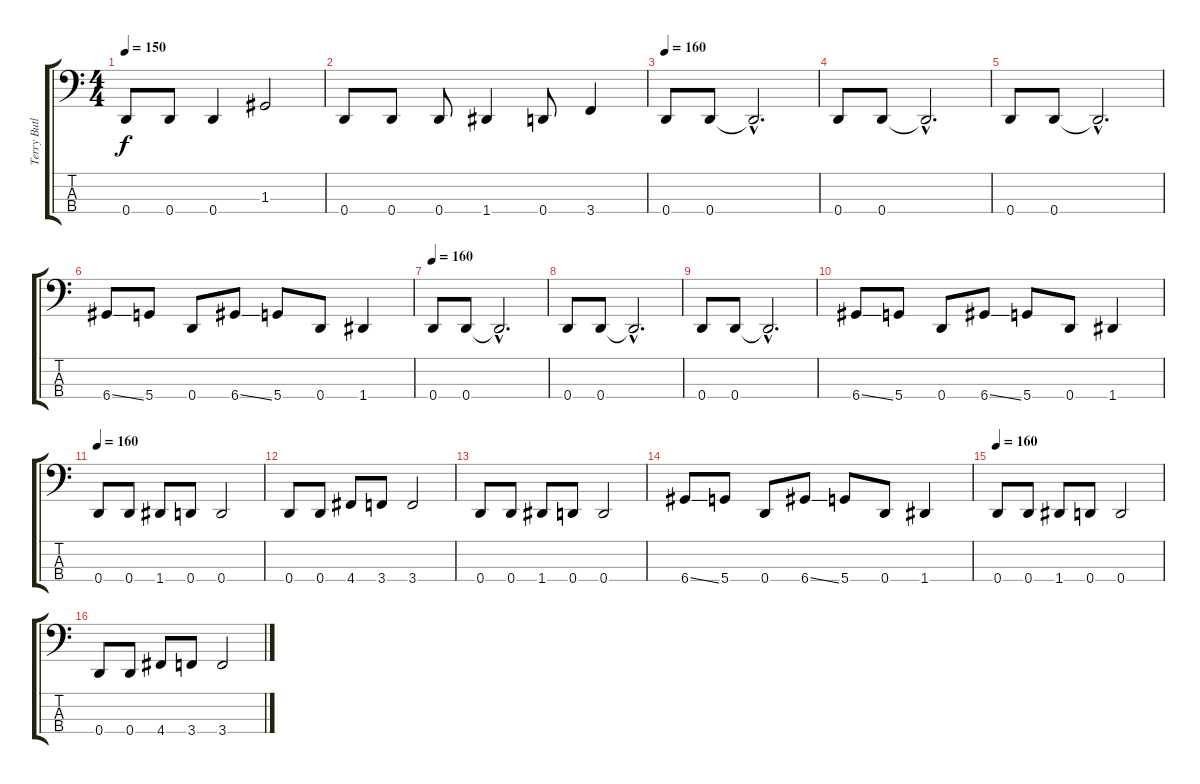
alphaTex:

\track ("Terry Butler (Bass)" "Terry Butl") {instrument electricbasspick}
\staff {score tabs}
\tuning (F2 C2 G1 D1) {hide}
\ts (4 4)
\tempo 150
\clef f4
\ks c
0.4.8{dy f} 0.4.8 0.4.4 1.3.2 |
0.4.8 0.4.8 0.4.8 1.4.4 0.4.8 3.4.4 |
\tempo 160
0.4.8 0.4.8 0.4{hac t}.2{d} |
0.4.8 0.4.8 0.4{hac t}.2{d} |
0.4.8 0.4.8 0.4{hac t}.2{d} |
6.4{ss}.8 5.4.8 0.4.8 6.4{ss}.8 5.4.8 0.4.8 1.4.4 |
\tempo 160
0.4.8 0.4.8 0.4{hac t}.2{d} |
0.4.8 0.4.8 0.4{hac t}.2{d} |
0.4.8 0.4.8 0.4{hac t}.2{d} |
6.4{ss}.8 5.4.8 0.4.8 6.4{ss}.8 5.4.8 0.4.8 1.4.4 |
\tempo 160
0.4.8 0.4.8 1.4.8 0.4.8 0.4.2 |
0.4.8 0.4.8 4.4.8 3.4.8 3.4.2 |
0.4.8 0.4.8 1.4.8 0.4.8 0.4.2 |
6.4{ss}.8 5.4.8 0.4.8 6.4{ss}.8 5.4.8 0.4.8 1.4.4 |
\tempo 160
0.4.8 0.4.8 1.4.8 0.4.8 0.4.2 |
0.4.8 0.4.8 4.4.8 3.4.8 3.4.2
